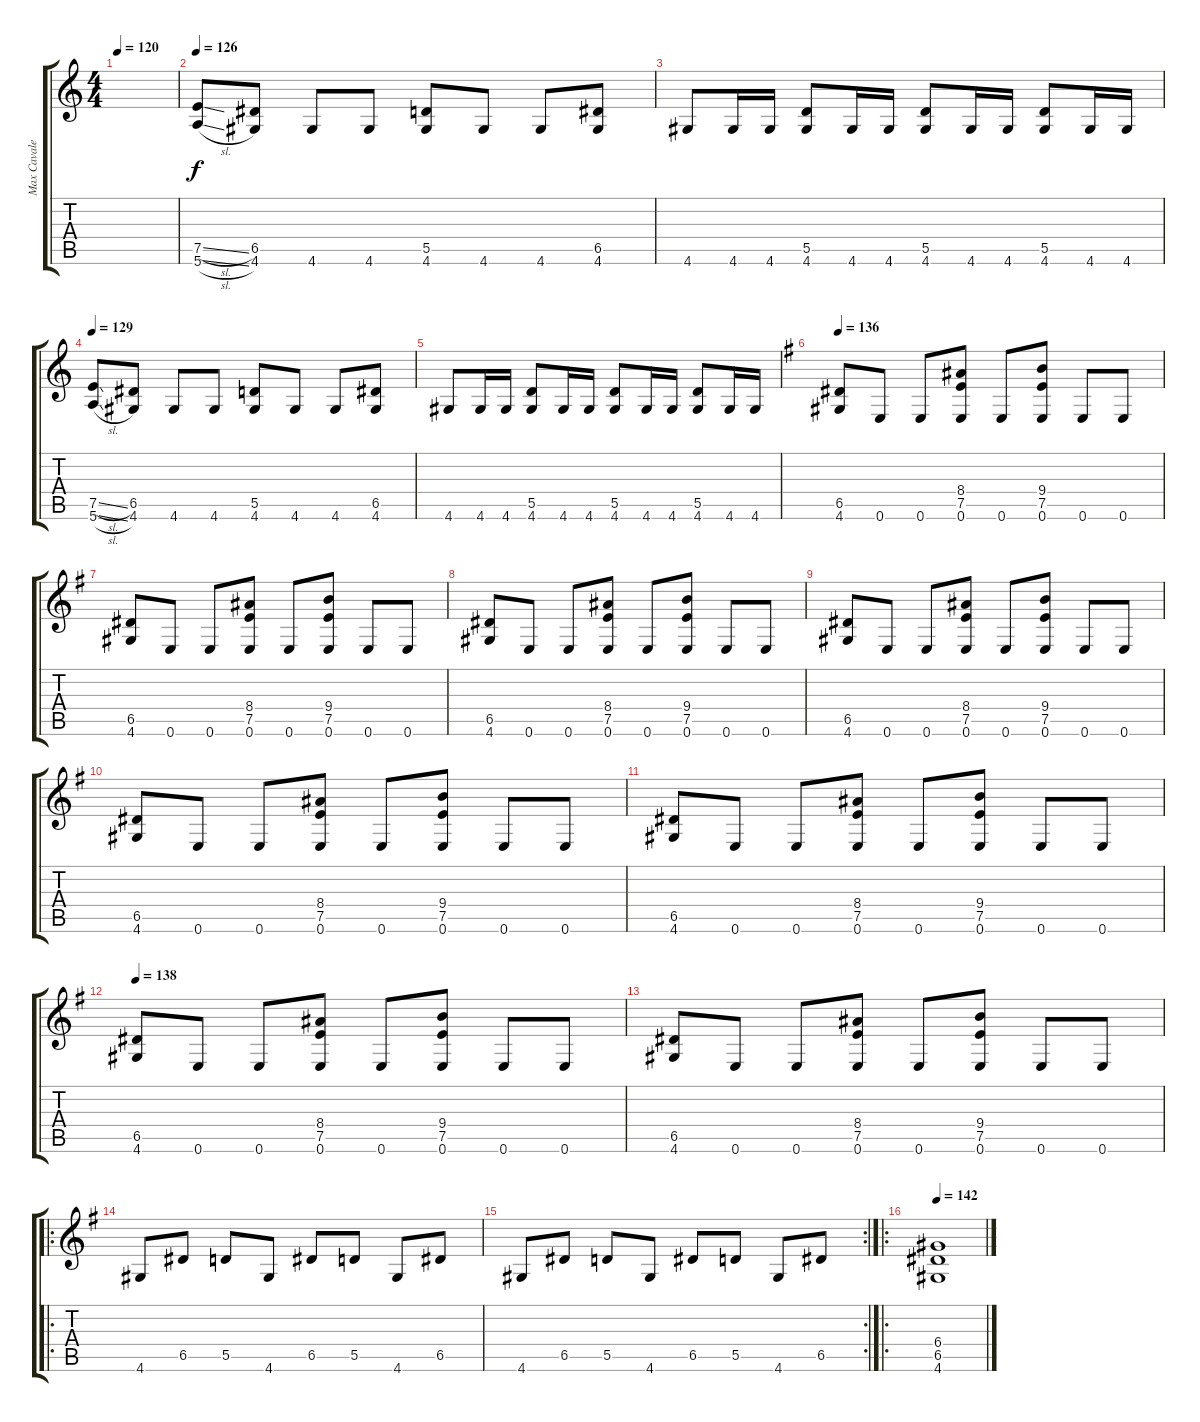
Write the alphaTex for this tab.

\track ("Max Cavalera" "Max Cavale") {instrument distortionguitar}
\staff {score tabs}
\tuning (E4 B3 G3 D3 A2 E2) {hide}
\ts (4 4)
\tempo 120
\clef g2
\ks c
|
\tempo 126
(7.5{sl} 5.6{sl}).8 (6.5 4.6).8 4.6.8 4.6.8 (5.5 4.6).8 4.6.8 4.6.8 (6.5 4.6).8 |
4.6.8 4.6.16 4.6.16 (5.5 4.6).8 4.6.16 4.6.16 (5.5 4.6).8 4.6.16 4.6.16 (5.5 4.6).8 4.6.16 4.6.16 |
\tempo 129
(7.5{sl} 5.6{sl}).8 (6.5 4.6).8 4.6.8 4.6.8 (5.5 4.6).8 4.6.8 4.6.8 (6.5 4.6).8 |
4.6.8 4.6.16 4.6.16 (5.5 4.6).8 4.6.16 4.6.16 (5.5 4.6).8 4.6.16 4.6.16 (5.5 4.6).8 4.6.16 4.6.16 |
\tempo 136
\ks g
(6.5 4.6).8 0.6.8 0.6.8 (8.4 7.5 0.6).8 0.6.8 (9.4 7.5 0.6).8 0.6.8 0.6.8 |
(6.5 4.6).8 0.6.8 0.6.8 (8.4 7.5 0.6).8 0.6.8 (9.4 7.5 0.6).8 0.6.8 0.6.8 |
(6.5 4.6).8 0.6.8 0.6.8 (8.4 7.5 0.6).8 0.6.8 (9.4 7.5 0.6).8 0.6.8 0.6.8 |
(6.5 4.6).8 0.6.8 0.6.8 (8.4 7.5 0.6).8 0.6.8 (9.4 7.5 0.6).8 0.6.8 0.6.8 |
(6.5 4.6).8 0.6.8 0.6.8 (8.4 7.5 0.6).8 0.6.8 (9.4 7.5 0.6).8 0.6.8 0.6.8 |
(6.5 4.6).8 0.6.8 0.6.8 (8.4 7.5 0.6).8 0.6.8 (9.4 7.5 0.6).8 0.6.8 0.6.8 |
\tempo 138
(6.5 4.6).8 0.6.8 0.6.8 (8.4 7.5 0.6).8 0.6.8 (9.4 7.5 0.6).8 0.6.8 0.6.8 |
(6.5 4.6).8 0.6.8 0.6.8 (8.4 7.5 0.6).8 0.6.8 (9.4 7.5 0.6).8 0.6.8 0.6.8 |
\ro
4.6.8 6.5.8 5.5.8 4.6.8 6.5.8 5.5.8 4.6.8 6.5.8 |
\rc 2
4.6.8 6.5.8 5.5.8 4.6.8 6.5.8 5.5.8 4.6.8 6.5.8 |
\ro
\tempo 142
(6.4 6.5 4.6).1
